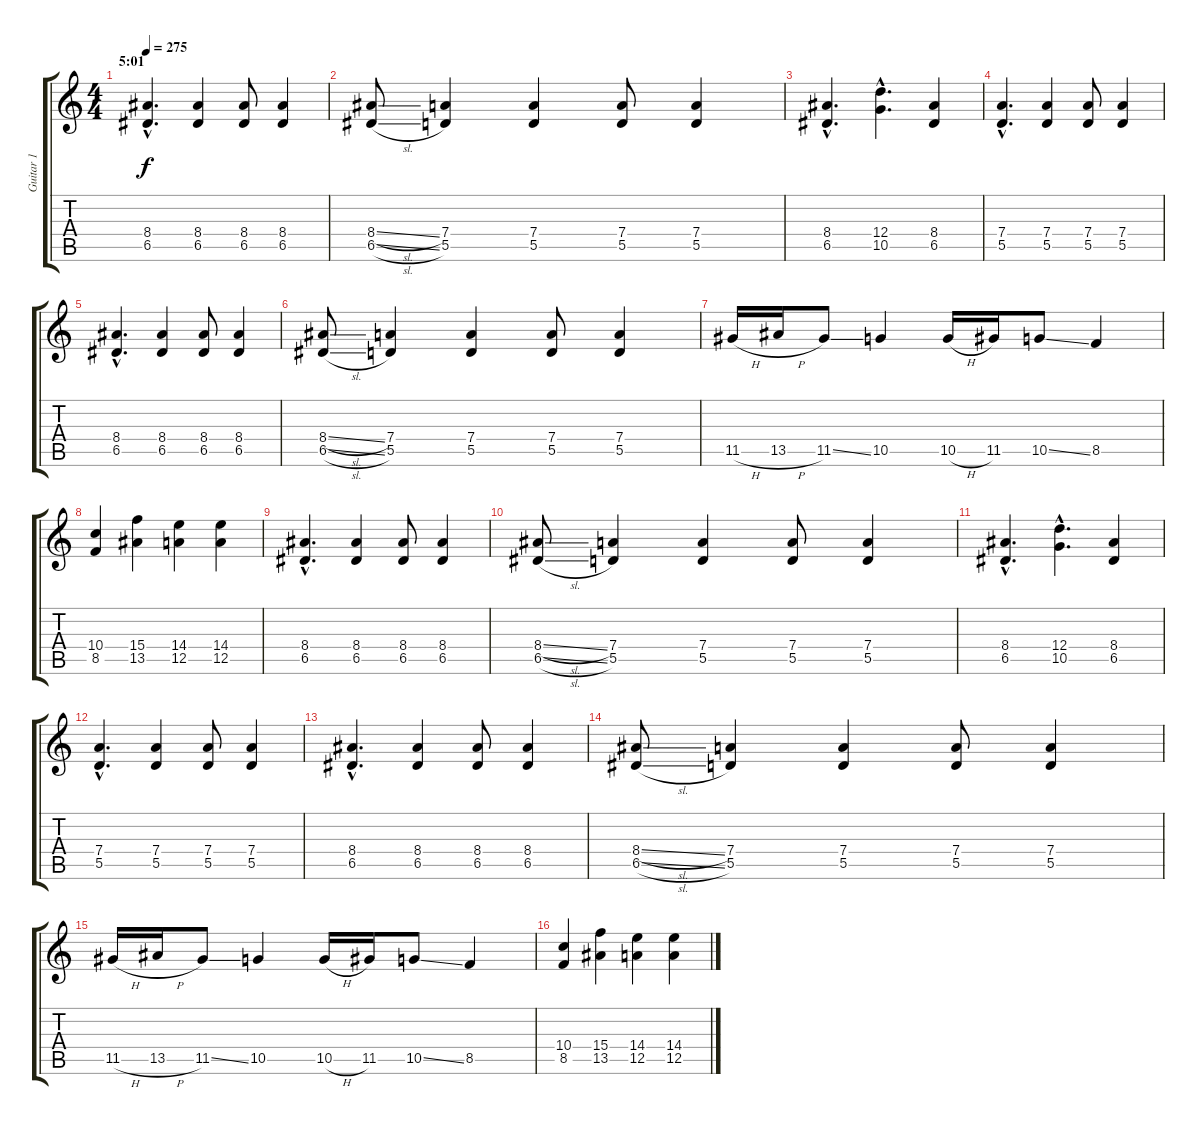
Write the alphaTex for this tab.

\track ("Guitar 1" "Guitar 1") {instrument distortionguitar}
\staff {score tabs}
\tuning (E4 B3 G3 D3 A2 E2) {hide}
\ts (4 4)
\section ("" "5:01")
\tempo 275
\clef g2
\ks c
(8.4{hac} 6.5{hac}).4{d dy f} (8.4 6.5).4 (8.4 6.5).8 (8.4 6.5).4 |
(8.4{sl} 6.5{sl}).8 (7.4 5.5).4 (7.4 5.5).4 (7.4 5.5).8 (7.4 5.5).4 |
(8.4{hac} 6.5{hac}).4{d} (12.4{hac} 10.5{hac}).4{d} (8.4 6.5).4 |
(7.4{hac} 5.5{hac}).4{d} (7.4 5.5).4 (7.4 5.5).8 (7.4 5.5).4 |
(8.4{hac} 6.5{hac}).4{d} (8.4 6.5).4 (8.4 6.5).8 (8.4 6.5).4 |
(8.4{sl} 6.5{sl}).8 (7.4 5.5).4 (7.4 5.5).4 (7.4 5.5).8 (7.4 5.5).4 |
11.5{h}.16 13.5{h}.16 11.5{ss}.8 10.5.4 10.5{h}.16 11.5.16 10.5{ss}.8 8.5.4 |
(10.4 8.5).4 (15.4 13.5).4 (14.4 12.5).4 (14.4 12.5).4 |
(8.4{hac} 6.5{hac}).4{d} (8.4 6.5).4 (8.4 6.5).8 (8.4 6.5).4 |
(8.4{sl} 6.5{sl}).8 (7.4 5.5).4 (7.4 5.5).4 (7.4 5.5).8 (7.4 5.5).4 |
(8.4{hac} 6.5{hac}).4{d} (12.4{hac} 10.5{hac}).4{d} (8.4 6.5).4 |
(7.4{hac} 5.5{hac}).4{d} (7.4 5.5).4 (7.4 5.5).8 (7.4 5.5).4 |
(8.4{hac} 6.5{hac}).4{d} (8.4 6.5).4 (8.4 6.5).8 (8.4 6.5).4 |
(8.4{sl} 6.5{sl}).8 (7.4 5.5).4 (7.4 5.5).4 (7.4 5.5).8 (7.4 5.5).4 |
11.5{h}.16 13.5{h}.16 11.5{ss}.8 10.5.4 10.5{h}.16 11.5.16 10.5{ss}.8 8.5.4 |
(10.4 8.5).4 (15.4 13.5).4 (14.4 12.5).4 (14.4 12.5).4
